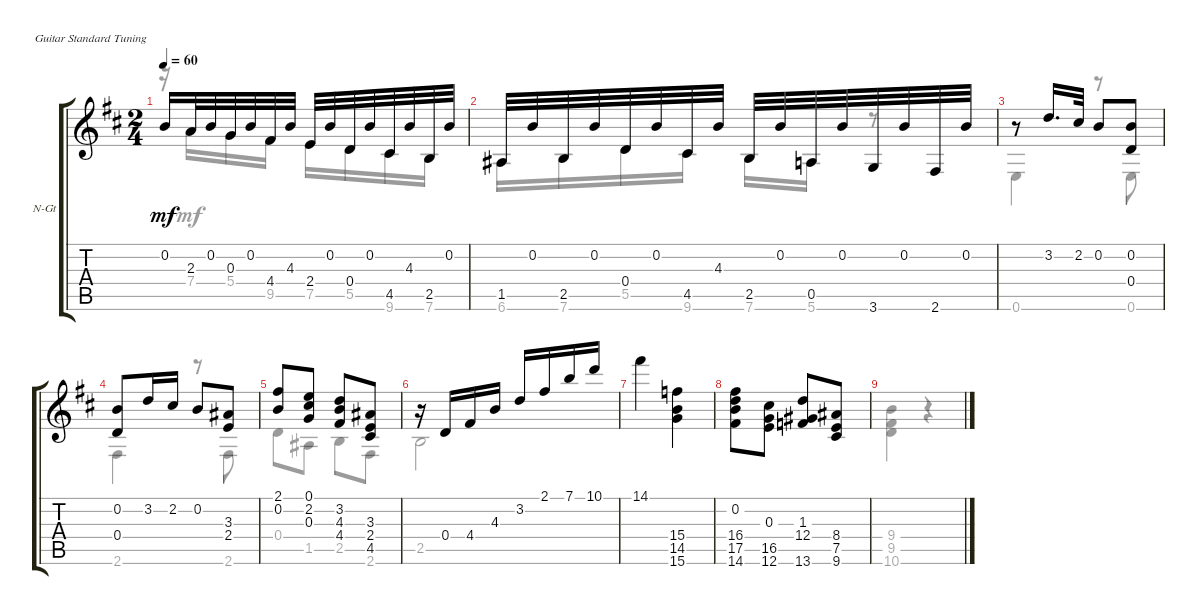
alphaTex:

\defaultSystemsLayout 4
\bracketExtendMode groupsimilarinstruments
\firstSystemTrackNameOrientation horizontal
\otherSystemsTrackNameOrientation horizontal
\track ("Nylon Guitar" "N-Gt") {instrument acousticguitarnylon}
\staff {score tabs}
\tuning (E4 B3 G3 D3 A2 E2)
\voice
\ts (2 4)
\tempo 60
\clef g2
\ks d
0.2.16{dy mf} 2.3.32 0.2.32 0.3.32 0.2.32 4.4.32 4.3.32 2.4.32 0.2.32 0.4.32 0.2.32 4.5.32 4.3.32 2.5.32 0.2.32 |
1.5.32 0.2.32 2.5.32 0.2.32 0.4.32 0.2.32 4.5.32 4.3.32 2.5.32 0.2.32 0.5.32 0.2.32 3.6.32 0.2.32 2.6.32 0.2.32 |
r.8 3.2.16{d} 2.2.32 0.2.8 (0.2 0.4).8 |
(0.2 0.4).8 3.2.16 2.2.16 0.2.8 (3.3 2.4).8 |
(2.1 0.2).8 (0.3 2.2 0.1).8 (3.2 4.3 4.4).8 (4.5 2.4 3.3).8 |
r.16 0.4.16 4.4.16 4.3.16 3.2.16 2.1.16 7.1.16 10.1.16 |
14.1.4 (15.4 14.5 15.6).4 |
(16.4 17.5 0.2 14.6).8 (12.6 0.3 16.5).8 (12.4 1.3 13.6).8 (9.6 7.5 8.4).8 |
\voice
\clef g2
\ottava regular
\simile none
\ks d
r.16{dy mf} 7.4.16 5.4.16 9.5.16 7.5.16 5.5.16 9.6.16 7.6.16 |
6.6.16 7.6.16 5.5.16 9.6.16 7.6.16 5.6.16 r.8 |
0.6.4 r.8 0.6.8 |
2.6.4 r.8 2.6.8 |
0.4.8 1.5.8 2.5.8 2.6.8 |
2.5.2 |
|
|
(9.4 9.5 10.6).4 r.4
